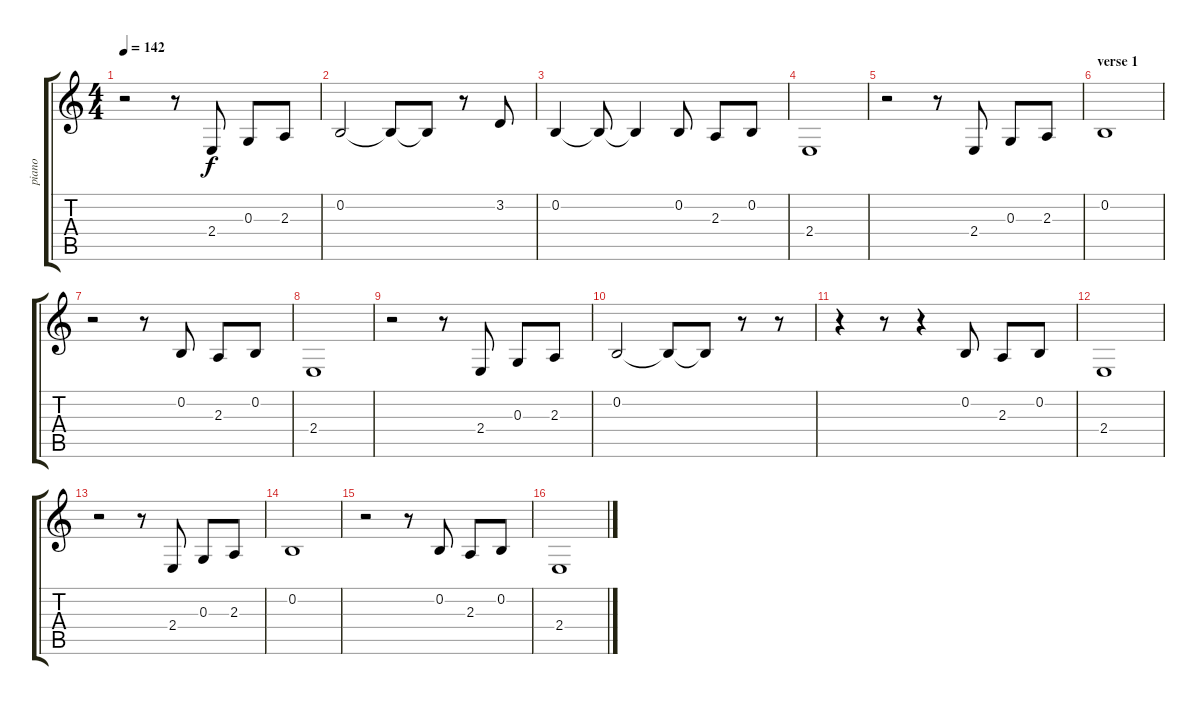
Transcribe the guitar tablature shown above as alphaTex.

\track ("piano" "piano") {instrument brightacousticpiano}
\staff {score tabs}
\tuning (E4 B3 G3 D3 A2 E2) {hide}
\ts (4 4)
\tempo 142
\clef g2
\ks c
r.2{dy f} r.8 2.4.8 0.3.8 2.3.8 |
0.2.2 0.2{t}.8 0.2{t}.8 r.8 3.2.8 |
0.2.4 0.2{t}.8 0.2{t}.4 0.2.8 2.3.8 0.2.8 |
2.4.1 |
r.2 r.8 2.4.8 0.3.8 2.3.8 |
\section ("" "verse 1")
0.2.1 |
r.2 r.8 0.2.8 2.3.8 0.2.8 |
2.4.1 |
r.2 r.8 2.4.8 0.3.8 2.3.8 |
0.2.2 0.2{t}.8 0.2{t}.8 r.8 r.8 |
r.4 r.8 r.4 0.2.8 2.3.8 0.2.8 |
2.4.1 |
r.2 r.8 2.4.8 0.3.8 2.3.8 |
0.2.1 |
r.2 r.8 0.2.8 2.3.8 0.2.8 |
2.4.1
